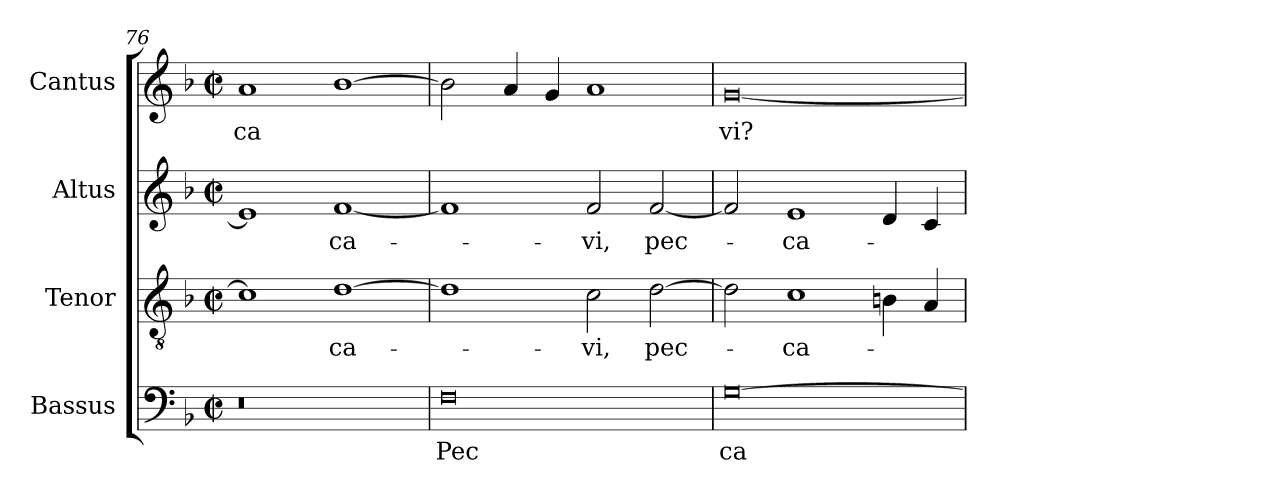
**kern	**text	**kern	**text	**kern	**text	**kern	**text
*part4	*part4	*part3	*part3	*part2	*part2	*part1	*part1
*staff4	*staff4	*staff3	*staff3	*staff2	*staff2	*staff1	*staff1
*I"Bassus	*	*I"Tenor	*	*I"Altus	*	*I"Cantus	*
*clefF4	*	*clefGv2	*	*clefG2	*	*clefG2	*
*k[b-]	*	*k[b-]	*	*k[b-]	*	*k[b-]	*
*F:	*	*F:	*	*F:	*	*F:	*
*M2/2	*	*M2/2	*	*M2/2	*	*M2/2	*
*met(c|)	*	*met(c|)	*	*met(c|)	*	*met(c|)	*
=76	=76	=76	=76	=76	=76	=76	=76
!	!	!	!	!	!	!	!LO:LY:b:cj
0r	.	1c]	.	1e]	.	1a	ca
!	!	!	!LO:LY:b:cj	!	!LO:LY:b:cj	!	!
.	.	[>1d	-ca-	[<1f	-ca-	[>1b-	.
=77	=77	=77	=77	=77	=77	=77	=77
!	!LO:LY:b:cj	!	!	!	!	!	!
0F	Pec	1d]	.	1f]	.	2b-\]	.
.	.	.	.	.	.	4a/	.
.	.	.	.	.	.	4g/	.
!	!	!	!LO:LY:b:cj	!	!LO:LY:b:cj	!	!
.	.	2c\	-vi,	2f/	-vi,	1a	.
!	!	!	!LO:LY:b	!	!LO:LY:b	!	!
.	.	[>2d\	pec-	[<2f/	pec-	.	.
=78	=78	=78	=78	=78	=78	=78	=78
!	!LO:LY:b:cj	!	!	!	!	!	!LO:LY:b:cj
[>0G	ca	2d\]	.	2f/]	.	[<0g	vi?
!	!	!	!LO:LY:b:cj	!	!LO:LY:b:cj	!	!
.	.	1c	-ca-	1e	-ca-	.	.
.	.	4Bn\	.	4d/	.	.	.
.	.	4A/	.	4c/	.	.	.
=	=	=	=	=	=	=	=
*-	*-	*-	*-	*-	*-	*-	*-
